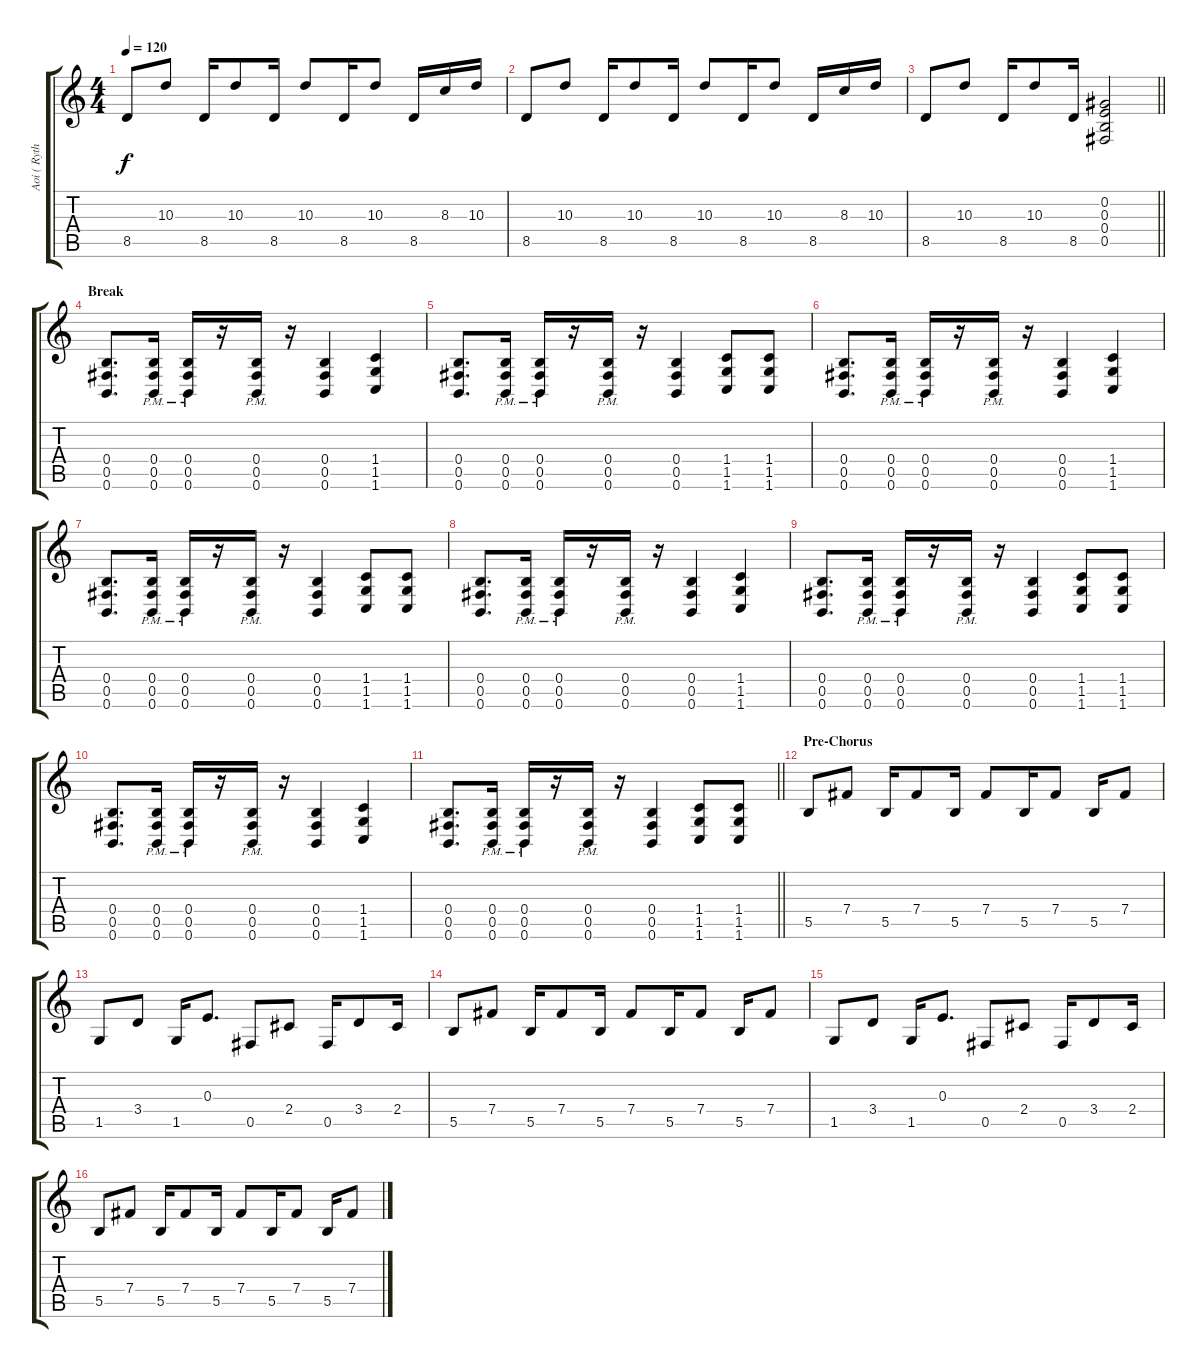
\track ("Aoi ( Rythm )" "Aoi ( Ryth") {instrument distortionguitar}
\staff {score tabs}
\tuning (Db4 Ab3 E3 B2 Gb2 B1) {hide}
\ts (4 4)
\tempo 120
\clef g2
\ks c
8.5.8{dy f} 10.3.8 8.5.16 10.3.8 8.5.16 10.3.8 8.5.16 10.3.8 8.5.16{balance 0} 8.3.16 10.3.16 |
8.5.8 10.3.8 8.5.16 10.3.8 8.5.16 10.3.8{balance 0} 8.5.16 10.3.8 8.5.16 8.3.16 10.3.16 |
\barLineRight lightlight
8.5.8 10.3.8 8.5.16 10.3.8 8.5.16 (0.2 0.3 0.4 0.5).2 |
\section ("" "Break")
(0.4 0.5 0.6).8{d} (0.4{pm} 0.5{pm} 0.6{pm}).16 (0.4{pm} 0.5{pm} 0.6{pm}).16 r.16 (0.4{pm} 0.5{pm} 0.6{pm}).16 r.16 (0.4 0.5 0.6).4 (1.4 1.5 1.6).4 |
(0.4 0.5 0.6).8{d} (0.4{pm} 0.5{pm} 0.6{pm}).16 (0.4{pm} 0.5{pm} 0.6{pm}).16 r.16 (0.4{pm} 0.5{pm} 0.6{pm}).16 r.16 (0.4 0.5 0.6).4 (1.4 1.5 1.6).8 (1.4 1.5 1.6).8 |
(0.4 0.5 0.6).8{d} (0.4{pm} 0.5{pm} 0.6{pm}).16 (0.4{pm} 0.5{pm} 0.6{pm}).16 r.16 (0.4{pm} 0.5{pm} 0.6{pm}).16 r.16 (0.4 0.5 0.6).4 (1.4 1.5 1.6).4 |
(0.4 0.5 0.6).8{d} (0.4{pm} 0.5{pm} 0.6{pm}).16 (0.4{pm} 0.5{pm} 0.6{pm}).16 r.16 (0.4{pm} 0.5{pm} 0.6{pm}).16 r.16 (0.4 0.5 0.6).4 (1.4 1.5 1.6).8 (1.4 1.5 1.6).8 |
(0.4 0.5 0.6).8{d} (0.4{pm} 0.5{pm} 0.6{pm}).16 (0.4{pm} 0.5{pm} 0.6{pm}).16 r.16 (0.4{pm} 0.5{pm} 0.6{pm}).16 r.16 (0.4 0.5 0.6).4 (1.4 1.5 1.6).4 |
(0.4 0.5 0.6).8{d} (0.4{pm} 0.5{pm} 0.6{pm}).16 (0.4{pm} 0.5{pm} 0.6{pm}).16 r.16 (0.4{pm} 0.5{pm} 0.6{pm}).16 r.16 (0.4 0.5 0.6).4 (1.4 1.5 1.6).8 (1.4 1.5 1.6).8 |
(0.4 0.5 0.6).8{d} (0.4{pm} 0.5{pm} 0.6{pm}).16 (0.4{pm} 0.5{pm} 0.6{pm}).16 r.16 (0.4{pm} 0.5{pm} 0.6{pm}).16 r.16 (0.4 0.5 0.6).4 (1.4 1.5 1.6).4 |
\barLineRight lightlight
(0.4 0.5 0.6).8{d} (0.4{pm} 0.5{pm} 0.6{pm}).16 (0.4{pm} 0.5{pm} 0.6{pm}).16 r.16 (0.4{pm} 0.5{pm} 0.6{pm}).16 r.16 (0.4 0.5 0.6).4 (1.4 1.5 1.6).8 (1.4 1.5 1.6).8 |
\section ("" "Pre-Chorus")
5.5.8 7.4.8 5.5.16 7.4.8 5.5.16 7.4.8 5.5.16 7.4.8 5.5.16 7.4.8 |
1.5.8 3.4.8 1.5.16 0.3.8{d} 0.5.8 2.4.8 0.5.16 3.4.8 2.4.16 |
5.5.8 7.4.8 5.5.16 7.4.8 5.5.16 7.4.8 5.5.16 7.4.8 5.5.16 7.4.8 |
1.5.8 3.4.8 1.5.16 0.3.8{d} 0.5.8 2.4.8 0.5.16 3.4.8 2.4.16 |
5.5.8 7.4.8 5.5.16 7.4.8 5.5.16 7.4.8 5.5.16 7.4.8 5.5.16 7.4.8
